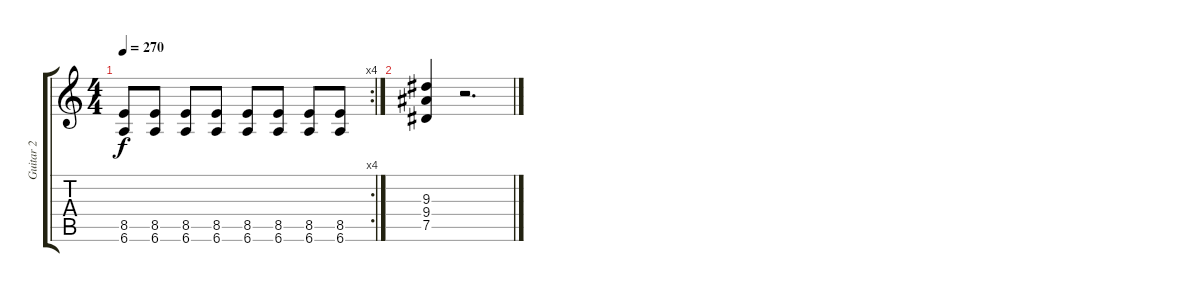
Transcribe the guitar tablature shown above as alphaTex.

\track ("Guitar 2" "Guitar 2") {instrument distortionguitar}
\staff {score tabs}
\tuning (Eb4 Bb3 Gb3 Db3 Ab2 Eb2) {hide}
\rc 4
\ts (4 4)
\tempo 270
\clef g2
\ks c
(8.5 6.6).8{dy f} (8.5 6.6).8 (8.5 6.6).8 (8.5 6.6).8 (8.5 6.6).8 (8.5 6.6).8 (8.5 6.6).8 (8.5 6.6).8 |
(9.3 9.4 7.5).4 r.2{d}
